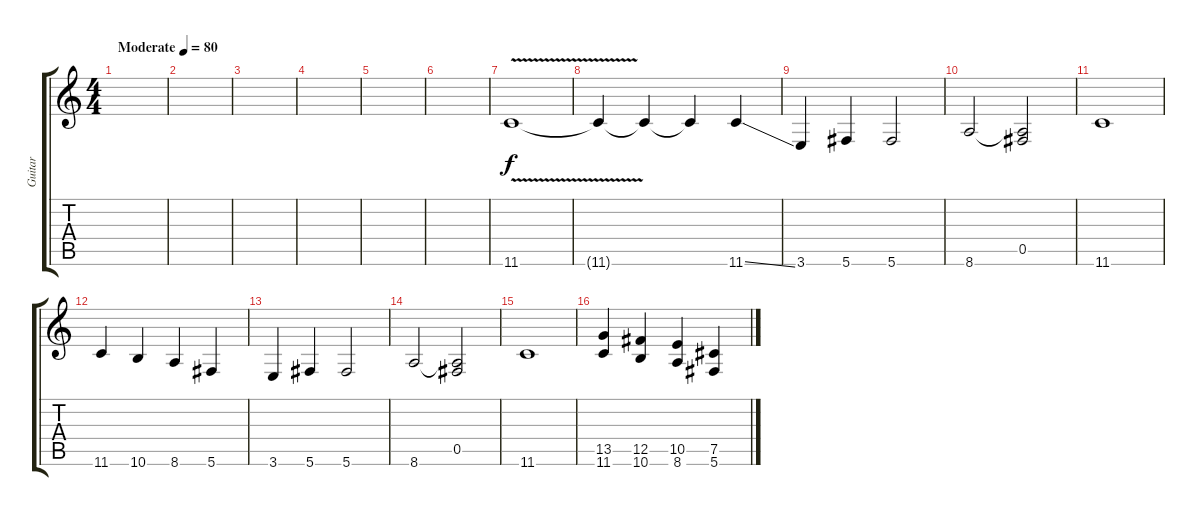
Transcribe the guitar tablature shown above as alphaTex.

\track ("Guitar" "Guitar") {instrument distortionguitar}
\staff {score tabs}
\tuning (Db4 Ab3 E3 B2 Gb2 Db2) {hide}
\ts (4 4)
\tempo (80 "Moderate")
\clef g2
\ks c
|
|
|
|
|
|
11.6{v}.1 |
11.6{t}.4 11.6{t}.4 11.6{t}.4 11.6{ss}.4 |
3.6.4 5.6.4 5.6.2 |
8.6.2 (0.5 8.6{t}).2 |
11.6.1 |
11.6.4 10.6.4 8.6.4 5.6.4 |
3.6.4 5.6.4 5.6.2 |
8.6.2 (0.5 8.6{t}).2 |
11.6.1 |
(13.5 11.6).4 (12.5 10.6).4 (10.5 8.6).4 (7.5 5.6).4
